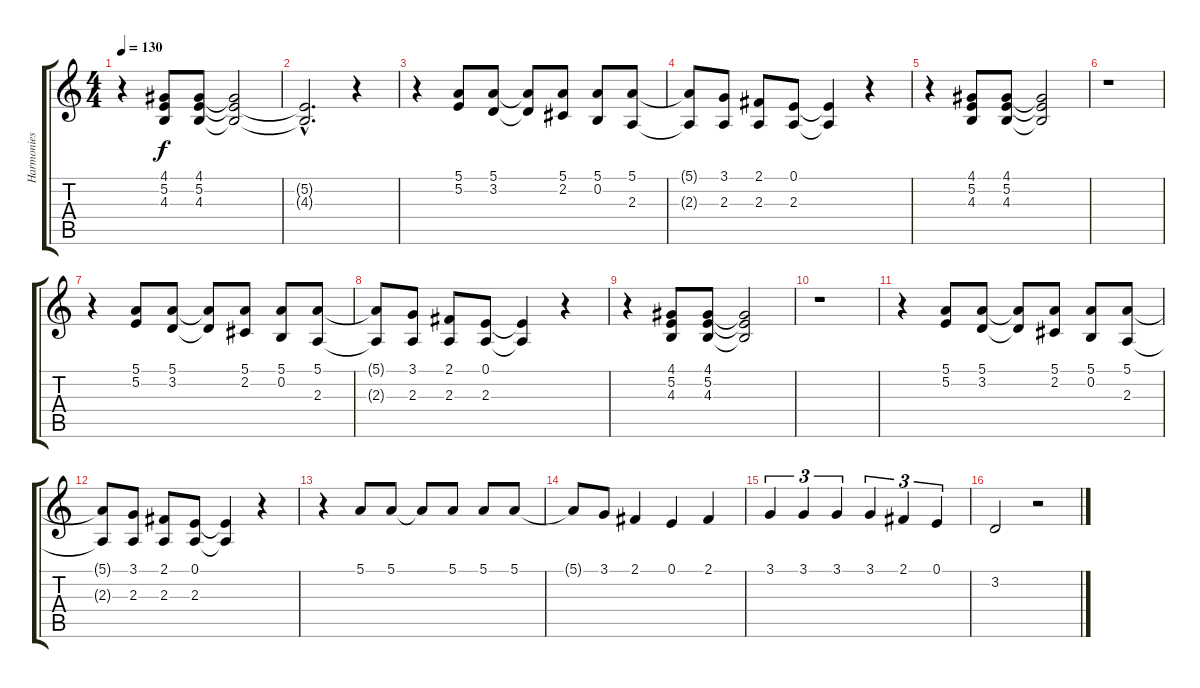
\track ("Harmonies" "Harmonies") {instrument tenorsax}
\staff {score tabs}
\tuning (E4 B3 G3 D3 A2 E2) {hide}
\ts (4 4)
\tempo 130
\clef g2
\ks c
r.4{dy f} (4.1 5.2 4.3).8 (4.1 5.2 4.3).8 (4.1{t} 5.2{t} 4.3{t}).2 |
(5.2{hac t} 4.3{hac t}).2{d} r.4 |
r.4 (5.1 5.2).8 (5.1 3.2).8 (5.1{t} 3.2{t}).8 (5.1 2.2).8 (5.1 0.2).8 (5.1 2.3).8 |
(5.1{t} 2.3{t}).8 (3.1 2.3).8 (2.1 2.3).8 (0.1 2.3).8 (0.1{t} 2.3{t}).4 r.4 |
r.4 (4.1 5.2 4.3).8 (4.1 5.2 4.3).8 (4.1{t} 5.2{t} 4.3{t}).2 |
r.1 |
r.4 (5.1 5.2).8 (5.1 3.2).8 (5.1{t} 3.2{t}).8 (5.1 2.2).8 (5.1 0.2).8 (5.1 2.3).8 |
(5.1{t} 2.3{t}).8 (3.1 2.3).8 (2.1 2.3).8 (0.1 2.3).8 (0.1{t} 2.3{t}).4 r.4 |
r.4 (4.1 5.2 4.3).8 (4.1 5.2 4.3).8 (4.1{t} 5.2{t} 4.3{t}).2 |
r.1 |
r.4 (5.1 5.2).8 (5.1 3.2).8 (5.1{t} 3.2{t}).8 (5.1 2.2).8 (5.1 0.2).8 (5.1 2.3).8 |
(5.1{t} 2.3{t}).8 (3.1 2.3).8 (2.1 2.3).8 (0.1 2.3).8 (0.1{t} 2.3{t}).4 r.4 |
r.4 5.1.8 5.1.8 5.1{t}.8 5.1.8 5.1.8 5.1.8 |
5.1{t}.8 3.1.8 2.1.4 0.1.4 2.1.4 |
3.1.4{tu (3 2)} 3.1.4{tu (3 2)} 3.1.4{tu (3 2)} 3.1.4{tu (3 2)} 2.1.4{tu (3 2)} 0.1.4{tu (3 2)} |
3.2.2 r.2
